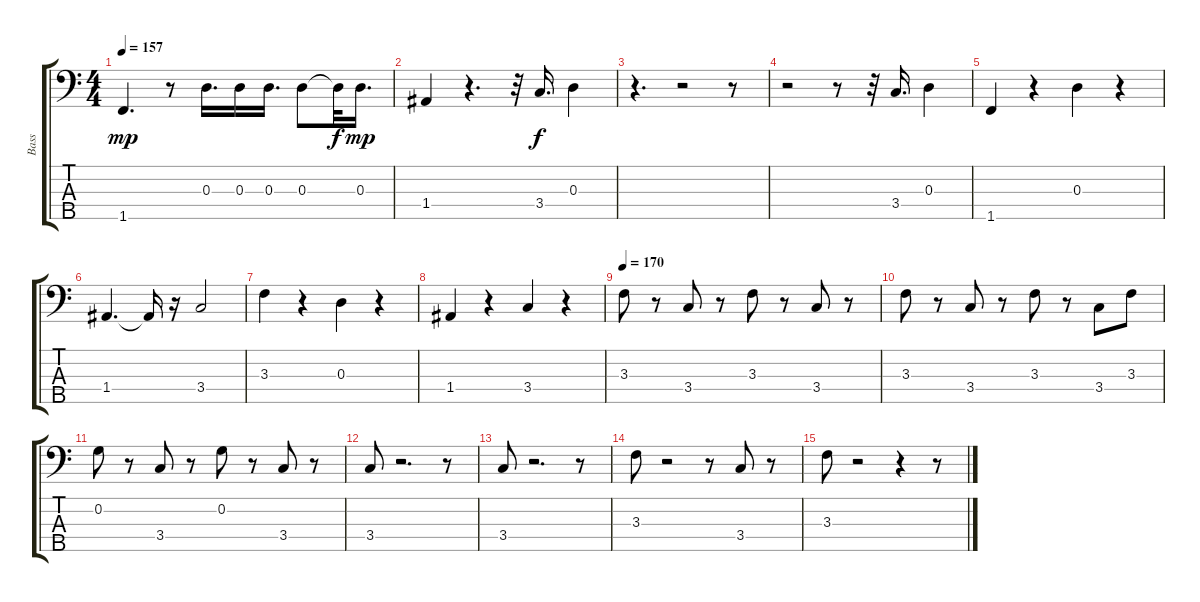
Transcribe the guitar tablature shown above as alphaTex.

\track ("Bass" "Bass") {instrument electricbassfinger}
\staff {score tabs}
\tuning (B2 G2 D2 A1 E1) {hide}
\ts (4 4)
\tempo 157
\tempo 130
\tempo 157
\clef f4
\ks c
1.5.4{d dy mp instrument electricbassfinger} r.8 0.3.16{d} 0.3.16 0.3.16{d} 0.3.8 0.3{t}.32{dy f} 0.3.16{d dy mp} |
1.4.4 r.4{d} r.32 3.4.16{d dy f} 0.3.4 |
r.4{d} r.2 r.8 |
r.2 r.8 r.32 3.4.16{d} 0.3.4 |
1.5.4 r.4 0.3.4 r.4 |
1.4.4{d} 1.4{t}.16 r.16 3.4.2 |
3.3.4 r.4 0.3.4 r.4 |
1.4.4 r.4 3.4.4 r.4 |
\tempo 170
3.3.8 r.8 3.4.8 r.8 3.3.8 r.8 3.4.8 r.8 |
3.3.8 r.8 3.4.8 r.8 3.3.8 r.8 3.4.8 3.3.8 |
0.2.8 r.8 3.4.8 r.8 0.2.8 r.8 3.4.8 r.8 |
3.4.8 r.2{d} r.8 |
3.4.8 r.2{d} r.8 |
3.3.8 r.2 r.8 3.4.8 r.8 |
3.3.8 r.2 r.4 r.8
